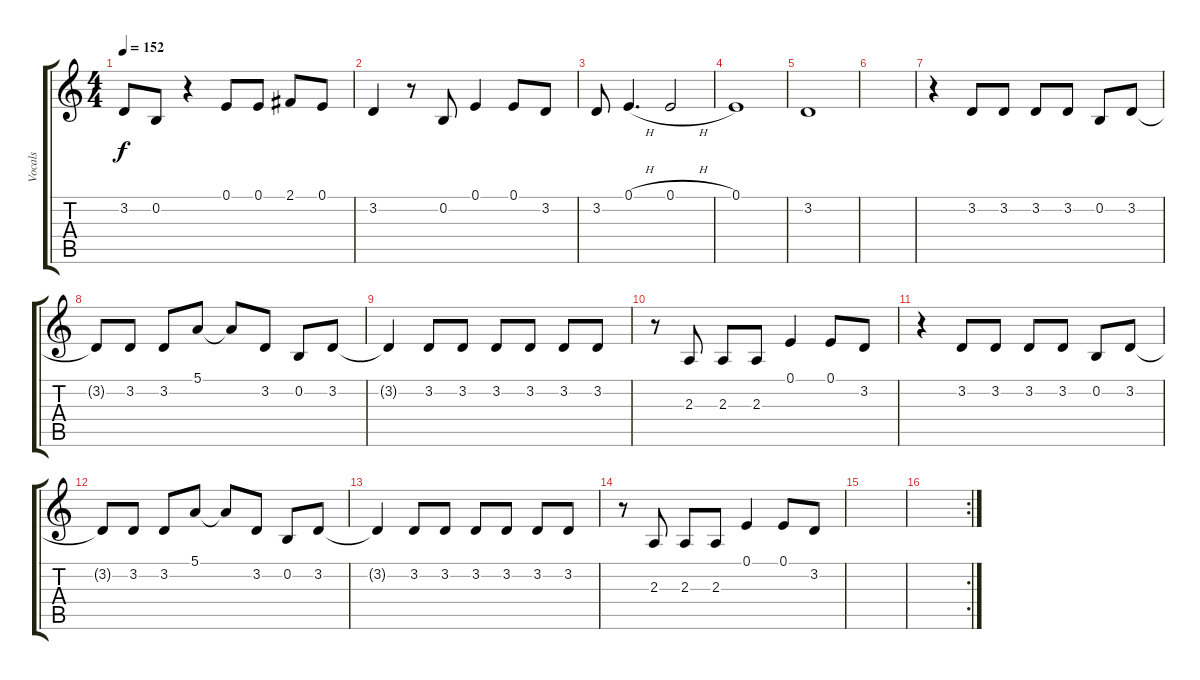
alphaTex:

\track ("Vocals" "Vocals") {instrument clarinet}
\staff {score tabs}
\tuning (E4 B3 G3 D3 A2 E2) {hide}
\ts (4 4)
\tempo 152
\clef g2
\ks c
3.2{t}.8{dy f} 0.2.8 r.4 0.1.8 0.1.8 2.1.8 0.1.8 |
3.2.4 r.8 0.2.8 0.1.4 0.1.8 3.2.8 |
3.2.8 0.1{h}.4{d} 0.1{h}.2 |
0.1.1 |
3.2.1 |
|
r.4 3.2.8 3.2.8 3.2.8 3.2.8 0.2.8 3.2.8 |
3.2{t}.8 3.2.8 3.2.8 5.1.8 5.1{t}.8 3.2.8 0.2.8 3.2.8 |
3.2{t}.4 3.2.8 3.2.8 3.2.8 3.2.8 3.2.8 3.2.8 |
r.8 2.3.8 2.3.8 2.3.8 0.1.4 0.1.8 3.2.8 |
r.4 3.2.8 3.2.8 3.2.8 3.2.8 0.2.8 3.2.8 |
3.2{t}.8 3.2.8 3.2.8 5.1.8 5.1{t}.8 3.2.8 0.2.8 3.2.8 |
3.2{t}.4 3.2.8 3.2.8 3.2.8 3.2.8 3.2.8 3.2.8 |
r.8 2.3.8 2.3.8 2.3.8 0.1.4 0.1.8 3.2.8 |
|
\rc 2
